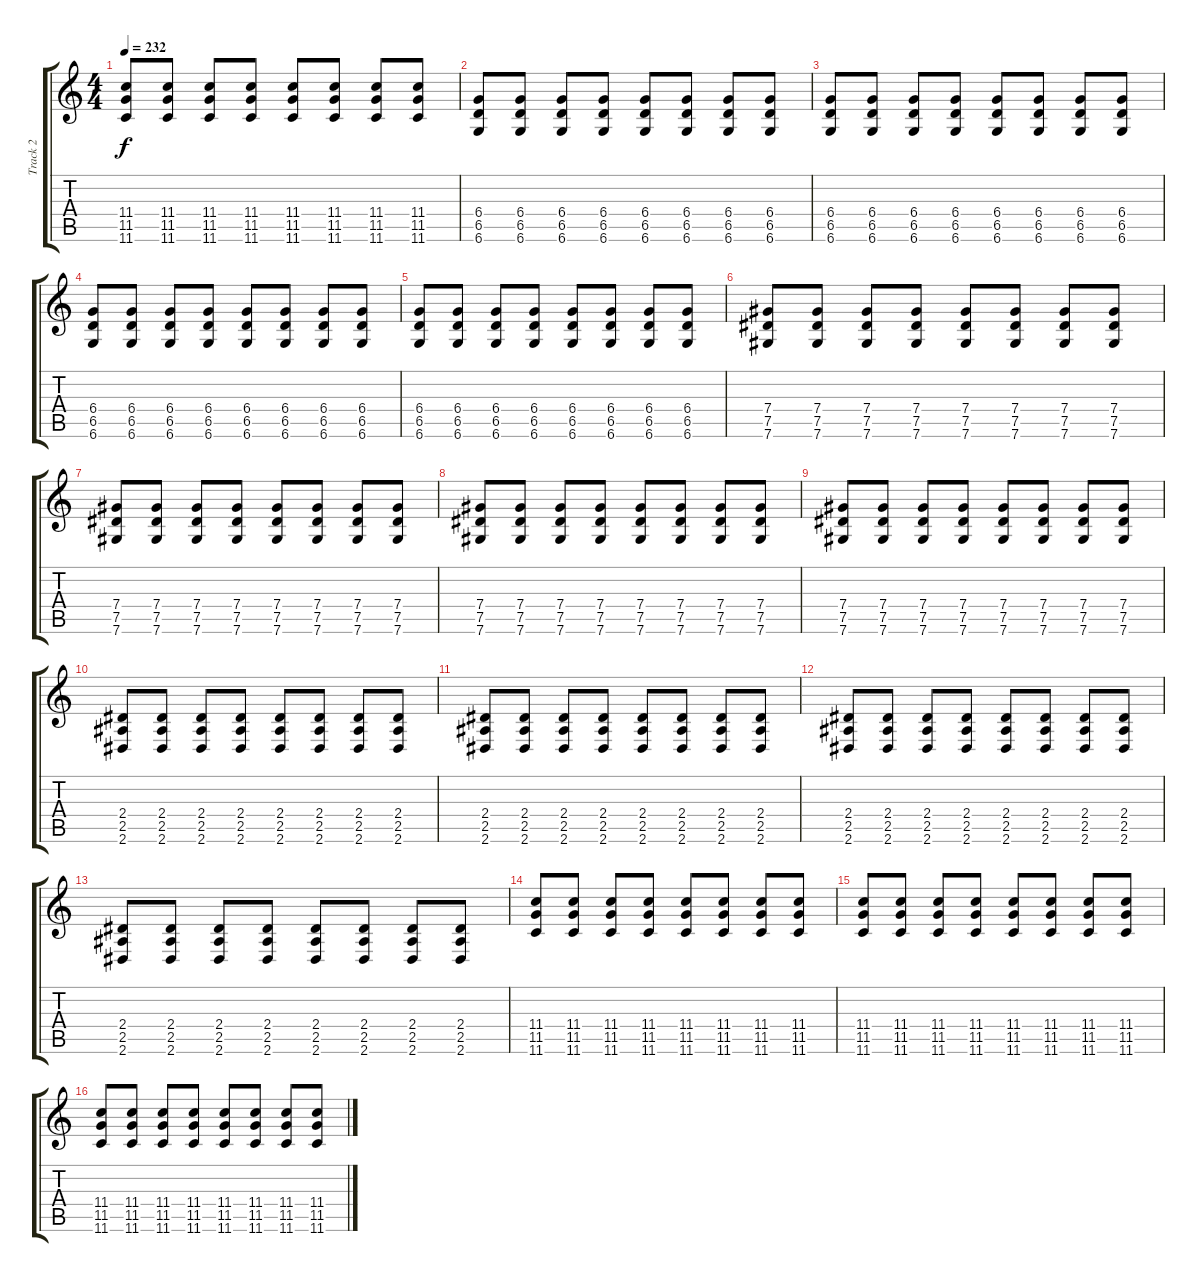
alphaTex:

\track ("Track 2" "Track 2") {instrument distortionguitar}
\staff {score tabs}
\tuning (Eb4 Bb3 Gb3 Db3 Ab2 Db2) {hide}
\ts (4 4)
\tempo 232
\clef g2
\ks c
(11.4 11.5 11.6).8{dy f} (11.4 11.5 11.6).8 (11.4 11.5 11.6).8 (11.4 11.5 11.6).8 (11.4 11.5 11.6).8 (11.4 11.5 11.6).8 (11.4 11.5 11.6).8 (11.4 11.5 11.6).8 |
(6.4 6.5 6.6).8 (6.4 6.5 6.6).8 (6.4 6.5 6.6).8 (6.4 6.5 6.6).8 (6.4 6.5 6.6).8 (6.4 6.5 6.6).8 (6.4 6.5 6.6).8 (6.4 6.5 6.6).8 |
(6.4 6.5 6.6).8 (6.4 6.5 6.6).8 (6.4 6.5 6.6).8 (6.4 6.5 6.6).8 (6.4 6.5 6.6).8 (6.4 6.5 6.6).8 (6.4 6.5 6.6).8 (6.4 6.5 6.6).8 |
(6.4 6.5 6.6).8 (6.4 6.5 6.6).8 (6.4 6.5 6.6).8 (6.4 6.5 6.6).8 (6.4 6.5 6.6).8 (6.4 6.5 6.6).8 (6.4 6.5 6.6).8 (6.4 6.5 6.6).8 |
(6.4 6.5 6.6).8 (6.4 6.5 6.6).8 (6.4 6.5 6.6).8 (6.4 6.5 6.6).8 (6.4 6.5 6.6).8 (6.4 6.5 6.6).8 (6.4 6.5 6.6).8 (6.4 6.5 6.6).8 |
(7.4 7.5 7.6).8 (7.4 7.5 7.6).8 (7.4 7.5 7.6).8 (7.4 7.5 7.6).8 (7.4 7.5 7.6).8 (7.4 7.5 7.6).8 (7.4 7.5 7.6).8 (7.4 7.5 7.6).8 |
(7.4 7.5 7.6).8 (7.4 7.5 7.6).8 (7.4 7.5 7.6).8 (7.4 7.5 7.6).8 (7.4 7.5 7.6).8 (7.4 7.5 7.6).8 (7.4 7.5 7.6).8 (7.4 7.5 7.6).8 |
(7.4 7.5 7.6).8 (7.4 7.5 7.6).8 (7.4 7.5 7.6).8 (7.4 7.5 7.6).8 (7.4 7.5 7.6).8 (7.4 7.5 7.6).8 (7.4 7.5 7.6).8 (7.4 7.5 7.6).8 |
(7.4 7.5 7.6).8 (7.4 7.5 7.6).8 (7.4 7.5 7.6).8 (7.4 7.5 7.6).8 (7.4 7.5 7.6).8 (7.4 7.5 7.6).8 (7.4 7.5 7.6).8 (7.4 7.5 7.6).8 |
(2.4 2.5 2.6).8 (2.4 2.5 2.6).8 (2.4 2.5 2.6).8 (2.4 2.5 2.6).8 (2.4 2.5 2.6).8 (2.4 2.5 2.6).8 (2.4 2.5 2.6).8 (2.4 2.5 2.6).8 |
(2.4 2.5 2.6).8 (2.4 2.5 2.6).8 (2.4 2.5 2.6).8 (2.4 2.5 2.6).8 (2.4 2.5 2.6).8 (2.4 2.5 2.6).8 (2.4 2.5 2.6).8 (2.4 2.5 2.6).8 |
(2.4 2.5 2.6).8 (2.4 2.5 2.6).8 (2.4 2.5 2.6).8 (2.4 2.5 2.6).8 (2.4 2.5 2.6).8 (2.4 2.5 2.6).8 (2.4 2.5 2.6).8 (2.4 2.5 2.6).8 |
(2.4 2.5 2.6).8 (2.4 2.5 2.6).8 (2.4 2.5 2.6).8 (2.4 2.5 2.6).8 (2.4 2.5 2.6).8 (2.4 2.5 2.6).8 (2.4 2.5 2.6).8 (2.4 2.5 2.6).8 |
(11.4 11.5 11.6).8 (11.4 11.5 11.6).8 (11.4 11.5 11.6).8 (11.4 11.5 11.6).8 (11.4 11.5 11.6).8 (11.4 11.5 11.6).8 (11.4 11.5 11.6).8 (11.4 11.5 11.6).8 |
(11.4 11.5 11.6).8 (11.4 11.5 11.6).8 (11.4 11.5 11.6).8 (11.4 11.5 11.6).8 (11.4 11.5 11.6).8 (11.4 11.5 11.6).8 (11.4 11.5 11.6).8 (11.4 11.5 11.6).8 |
(11.4 11.5 11.6).8 (11.4 11.5 11.6).8 (11.4 11.5 11.6).8 (11.4 11.5 11.6).8 (11.4 11.5 11.6).8 (11.4 11.5 11.6).8 (11.4 11.5 11.6).8 (11.4 11.5 11.6).8
